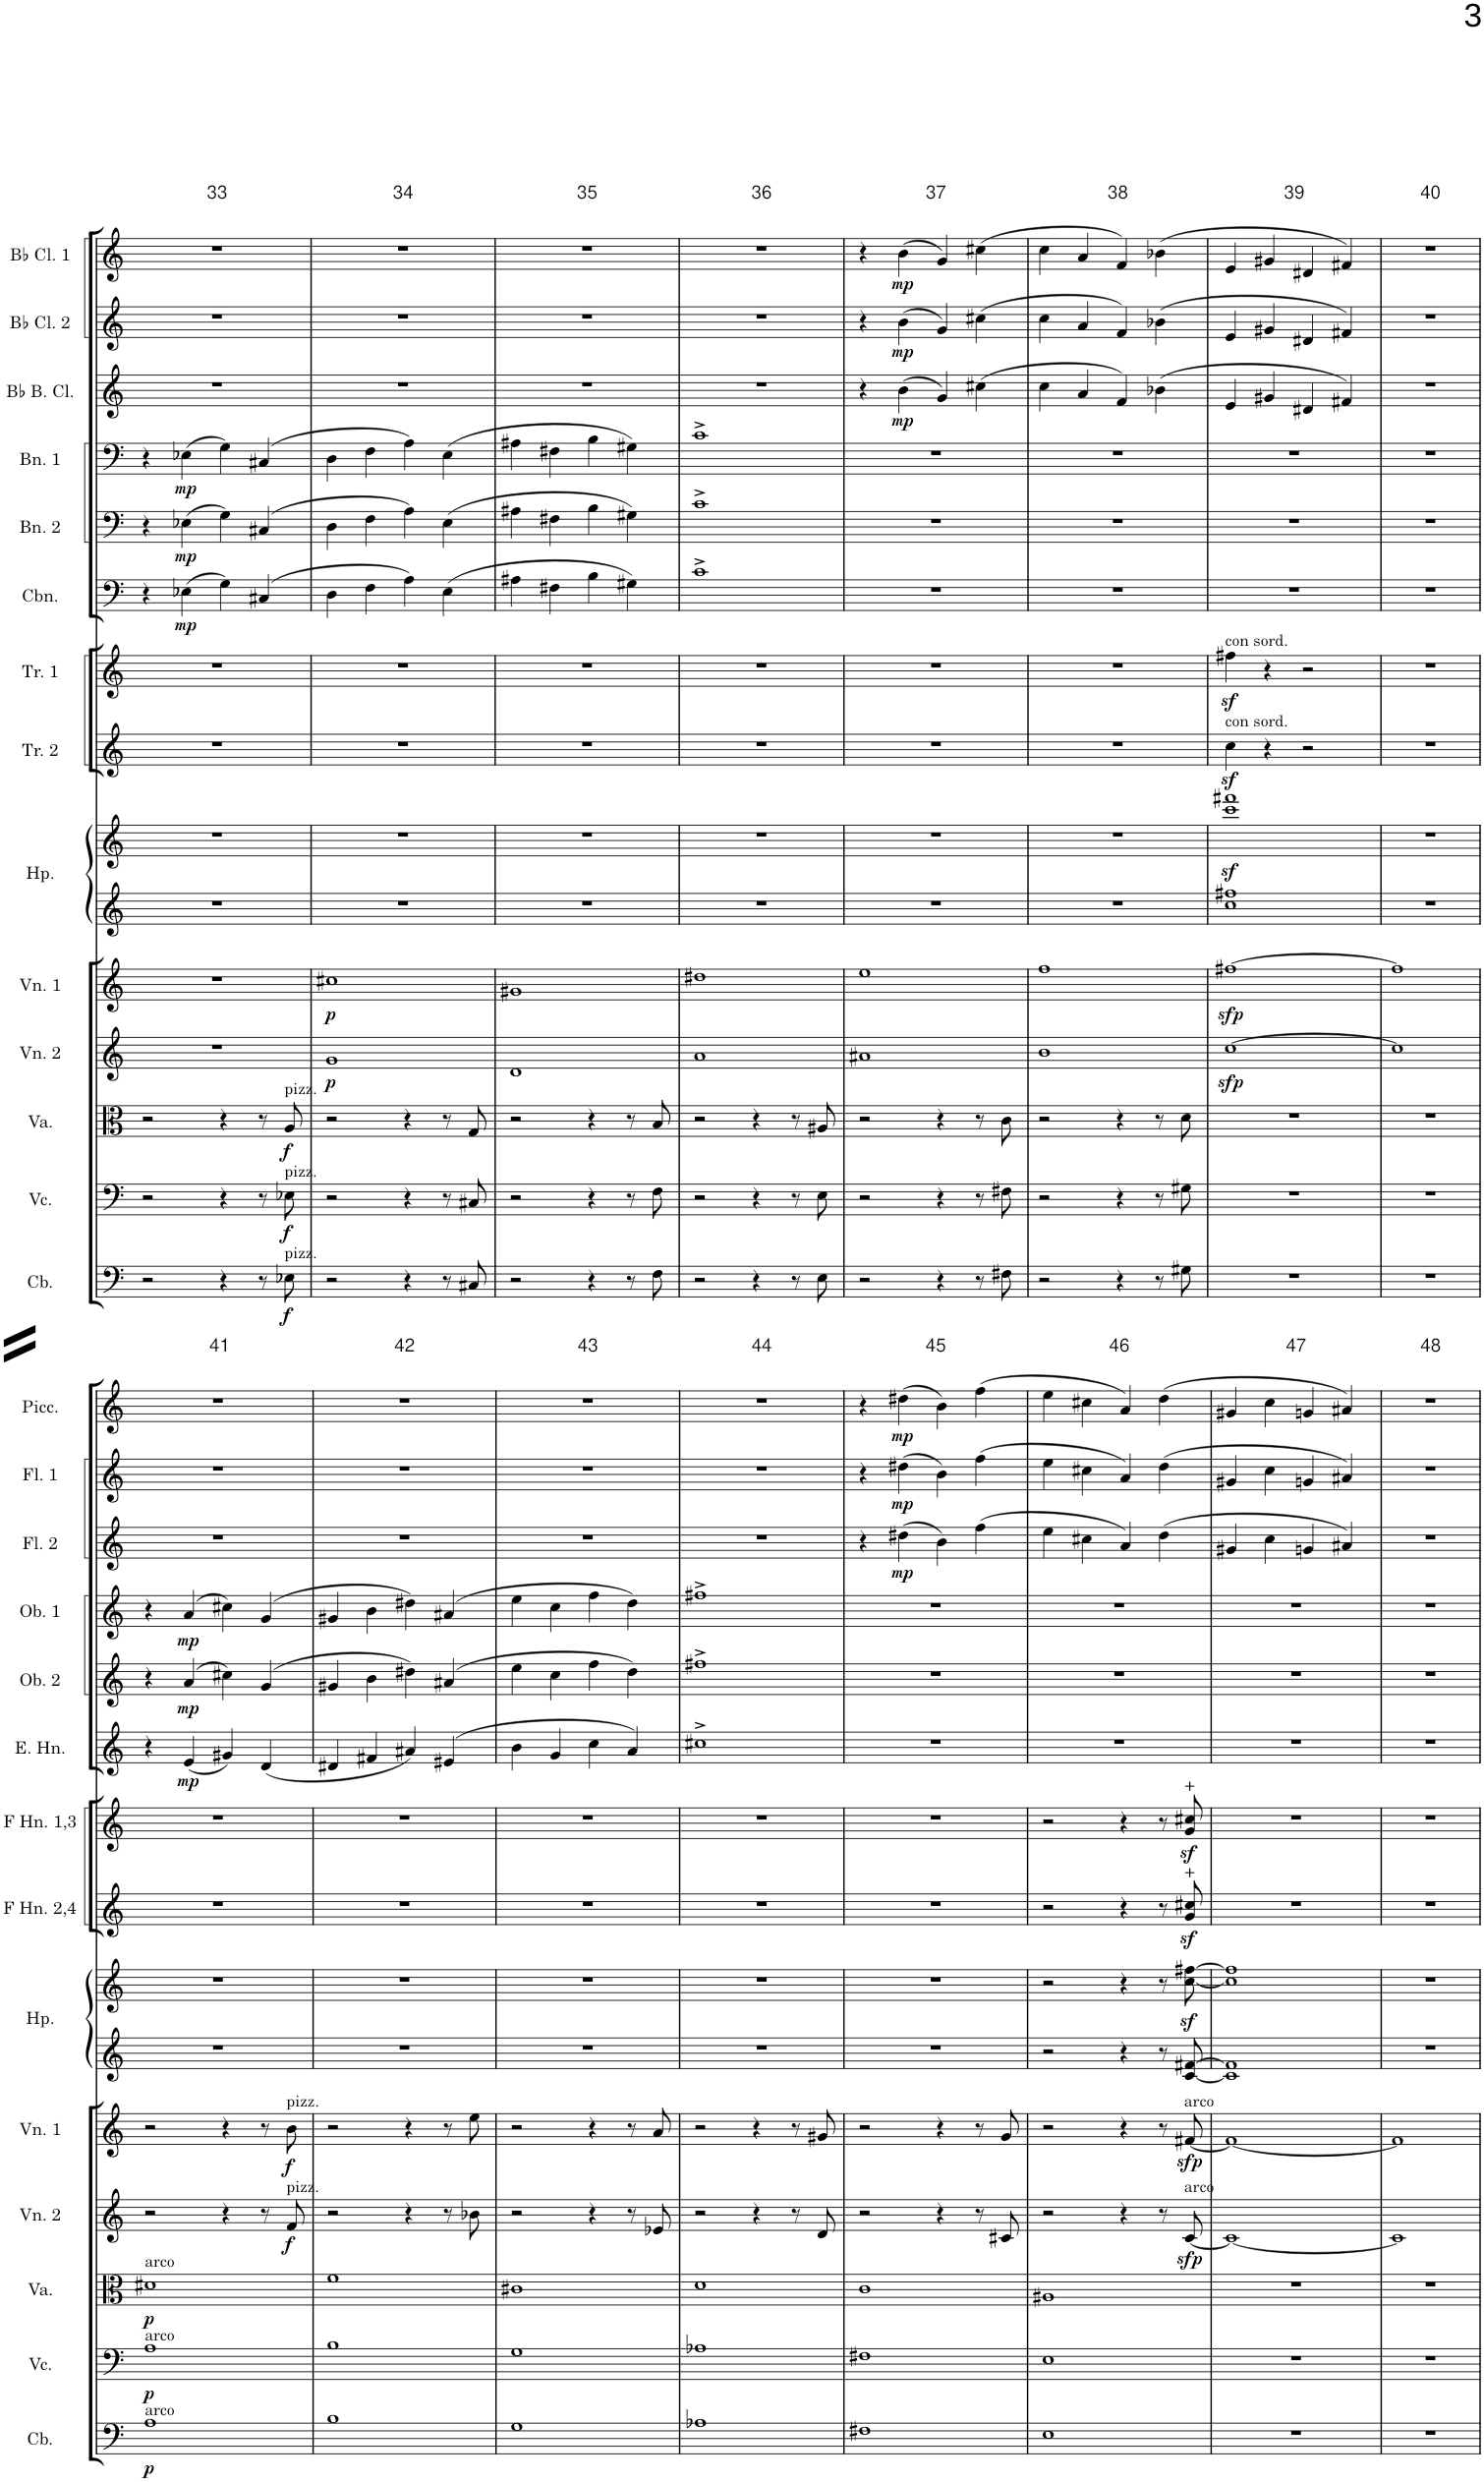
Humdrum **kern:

**kern	**dynam	**kern	**dynam	**kern	**dynam	**kern	**dynam	**kern	**dynam	**kern	**kern	**kern	**kern	**kern	**kern	**kern	**dynam	**kern	**dynam	**kern	**dynam	**kern	**dynam	**kern	**dynam	**kern	**dynam	**kern	**dynam	**kern	**dynam	**kern	**dynam	**kern	**dynam	**kern	**dynam	**kern	**dynam
*part22	*part22	*part21	*part21	*part20	*part20	*part19	*part19	*part18	*part18	*part17	*part17	*part16	*part15	*part14	*part13	*part12	*part12	*part11	*part11	*part10	*part10	*part9	*part9	*part8	*part8	*part7	*part7	*part6	*part6	*part5	*part5	*part4	*part4	*part3	*part3	*part2	*part2	*part1	*part1
*staff23	*staff23	*staff22	*staff22	*staff21	*staff21	*staff20	*staff20	*staff19	*staff19	*staff18	*staff17	*staff16	*staff15	*staff14	*staff13	*staff12	*staff12	*staff11	*staff11	*staff10	*staff10	*staff9	*staff9	*staff8	*staff8	*staff7	*staff7	*staff6	*staff6	*staff5	*staff5	*staff4	*staff4	*staff3	*staff3	*staff2	*staff2	*staff1	*staff1
*I"Contrabass	*	*I"Violoncello	*	*I"Viola	*	*I"Violin 2	*	*I"Violin 1	*	*I"Harp	*	*I"Trumpet 2	*I"Trumpet 1	*I"Horn in F 2,4	*I"Horn in F 1,3	*I"Contrabassoon	*	*I"Bassoon 2	*	*I"Bassoon 1	*	*I"Bb Bass Clarinet	*	*I"Bb Clarinet 2	*	*I"Bb Clarinet 1	*	*I"English Horn	*	*I"Oboe 2	*	*I"Oboe 1	*	*I"Flute 2	*	*I"Flute 1	*	*I"Piccolo	*
*I'Cb.	*	*I'Vc.	*	*I'Va.	*	*I'Vn. 2	*	*I'Vn. 1	*	*I'Hp.	*	*I'Tr. 2	*I'Tr. 1	*	*	*I'Cbn.	*	*I'Bn. 2	*	*I'Bn. 1	*	*I'Bb B. Cl.	*	*I'Bb Cl. 2	*	*I'Bb Cl. 1	*	*I'E. Hn.	*	*I'Ob. 2	*	*I'Ob. 1	*	*I'Fl. 2	*	*I'Fl. 1	*	*I'Picc.	*
!!LO:PB:g=z
*clefF4	*	*clefF4	*	*clefC3	*	*clefG2	*	*clefG2	*	*clefG2	*clefG2	*clefG2	*clefG2	*clefG2	*clefG2	*clefF4	*	*clefF4	*	*clefF4	*	*clefG2	*	*clefG2	*	*clefG2	*	*clefG2	*	*clefG2	*	*clefG2	*	*clefG2	*	*clefG2	*	*clefG2	*
*Trd7c12	*	*	*	*	*	*	*	*	*	*	*	*Trd1c2	*Trd1c2	*Trd4c7	*Trd4c7	*Trd7c12	*	*	*	*	*	*Trd8c14	*	*Trd1c2	*	*Trd1c2	*	*Trd4c7	*	*	*	*	*	*	*	*	*	*Trd-7c-12	*
*k[]	*	*k[]	*	*k[]	*	*k[]	*	*k[]	*	*k[]	*k[]	*k[]	*k[]	*k[]	*k[]	*k[]	*	*k[]	*	*k[]	*	*k[]	*	*k[]	*	*k[]	*	*k[]	*	*k[]	*	*k[]	*	*k[]	*	*k[]	*	*k[]	*
*M2/2	*	*M2/2	*	*M2/2	*	*M2/2	*	*M2/2	*	*M2/2	*M2/2	*M2/2	*M2/2	*M2/2	*M2/2	*M2/2	*	*M2/2	*	*M2/2	*	*M2/2	*	*M2/2	*	*M2/2	*	*M2/2	*	*M2/2	*	*M2/2	*	*M2/2	*	*M2/2	*	*M2/2	*
=33	=33	=33	=33	=33	=33	=33	=33	=33	=33	=33	=33	=33	=33	=33	=33	=33	=33	=33	=33	=33	=33	=33	=33	=33	=33	=33	=33	=33	=33	=33	=33	=33	=33	=33	=33	=33	=33	=33	=33
2r	.	2r	.	2r	.	1r	.	1r	.	1r	1r	1r	1r	1r	1r	4r	.	4r	.	4r	.	1r	.	1r	.	1r	.	1r	.	1r	.	1r	.	1r	.	1r	.	1r	.
!	!	!	!	!	!	!	!	!	!	!	!	!	!	!	!	!	!LO:DY:b	!	!LO:DY:b	!	!LO:DY:b	!	!	!	!	!	!	!	!	!	!	!	!	!	!	!	!	!	!
.	.	.	.	.	.	.	.	.	.	.	.	.	.	.	.	(4E-X\	mp	(4E-X\	mp	(4E-X\	mp	.	.	.	.	.	.	.	.	.	.	.	.	.	.	.	.	.	.
4r	.	4r	.	4r	.	.	.	.	.	.	.	.	.	.	.	4G\)	.	4G\)	.	4G\)	.	.	.	.	.	.	.	.	.	.	.	.	.	.	.	.	.	.	.
8r	.	8r	.	8r	.	.	.	.	.	.	.	.	.	.	.	(4C#X/	.	(4C#X/	.	(4C#X/	.	.	.	.	.	.	.	.	.	.	.	.	.	.	.	.	.	.	.
!	!	!	!	!LO:TX:a:t=pizz.	!	!	!	!	!	!	!	!	!	!	!	!	!	!	!	!	!	!	!	!	!	!	!	!	!	!	!	!	!	!	!	!	!	!	!
!	!	!LO:TX:a:t=pizz.	!	!	!	!	!	!	!	!	!	!	!	!	!	!	!	!	!	!	!	!	!	!	!	!	!	!	!	!	!	!	!	!	!	!	!	!	!
!LO:TX:a:t=pizz.	!	!	!	!	!	!	!	!	!	!	!	!	!	!	!	!	!	!	!	!	!	!	!	!	!	!	!	!	!	!	!	!	!	!	!	!	!	!	!
!	!LO:DY:b	!	!LO:DY:b	!	!LO:DY:b	!	!	!	!	!	!	!	!	!	!	!	!	!	!	!	!	!	!	!	!	!	!	!	!	!	!	!	!	!	!	!	!	!	!
8E-X\	f	8E-X\	f	8A/	f	.	.	.	.	.	.	.	.	.	.	.	.	.	.	.	.	.	.	.	.	.	.	.	.	.	.	.	.	.	.	.	.	.	.
=34	=34	=34	=34	=34	=34	=34	=34	=34	=34	=34	=34	=34	=34	=34	=34	=34	=34	=34	=34	=34	=34	=34	=34	=34	=34	=34	=34	=34	=34	=34	=34	=34	=34	=34	=34	=34	=34	=34	=34
!	!	!	!	!	!	!	!LO:DY:b	!	!LO:DY:b	!	!	!	!	!	!	!	!	!	!	!	!	!	!	!	!	!	!	!	!	!	!	!	!	!	!	!	!	!	!
2r	.	2r	.	2r	.	1g	p	1cc#X	p	1r	1r	1r	1r	1r	1r	4D\	.	4D\	.	4D\	.	1r	.	1r	.	1r	.	1r	.	1r	.	1r	.	1r	.	1r	.	1r	.
.	.	.	.	.	.	.	.	.	.	.	.	.	.	.	.	4F\	.	4F\	.	4F\	.	.	.	.	.	.	.	.	.	.	.	.	.	.	.	.	.	.	.
4r	.	4r	.	4r	.	.	.	.	.	.	.	.	.	.	.	4A\)	.	4A\)	.	4A\)	.	.	.	.	.	.	.	.	.	.	.	.	.	.	.	.	.	.	.
8r	.	8r	.	8r	.	.	.	.	.	.	.	.	.	.	.	(4E\	.	(4E\	.	(4E\	.	.	.	.	.	.	.	.	.	.	.	.	.	.	.	.	.	.	.
8C#X/	.	8C#X/	.	8G/	.	.	.	.	.	.	.	.	.	.	.	.	.	.	.	.	.	.	.	.	.	.	.	.	.	.	.	.	.	.	.	.	.	.	.
=35	=35	=35	=35	=35	=35	=35	=35	=35	=35	=35	=35	=35	=35	=35	=35	=35	=35	=35	=35	=35	=35	=35	=35	=35	=35	=35	=35	=35	=35	=35	=35	=35	=35	=35	=35	=35	=35	=35	=35
2r	.	2r	.	2r	.	1d	.	1g#X	.	1r	1r	1r	1r	1r	1r	4A#X\	.	4A#X\	.	4A#X\	.	1r	.	1r	.	1r	.	1r	.	1r	.	1r	.	1r	.	1r	.	1r	.
.	.	.	.	.	.	.	.	.	.	.	.	.	.	.	.	4F#X\	.	4F#X\	.	4F#X\	.	.	.	.	.	.	.	.	.	.	.	.	.	.	.	.	.	.	.
4r	.	4r	.	4r	.	.	.	.	.	.	.	.	.	.	.	4B\	.	4B\	.	4B\	.	.	.	.	.	.	.	.	.	.	.	.	.	.	.	.	.	.	.
8r	.	8r	.	8r	.	.	.	.	.	.	.	.	.	.	.	4G#X\)	.	4G#X\)	.	4G#X\)	.	.	.	.	.	.	.	.	.	.	.	.	.	.	.	.	.	.	.
8F\	.	8F\	.	8B/	.	.	.	.	.	.	.	.	.	.	.	.	.	.	.	.	.	.	.	.	.	.	.	.	.	.	.	.	.	.	.	.	.	.	.
=36	=36	=36	=36	=36	=36	=36	=36	=36	=36	=36	=36	=36	=36	=36	=36	=36	=36	=36	=36	=36	=36	=36	=36	=36	=36	=36	=36	=36	=36	=36	=36	=36	=36	=36	=36	=36	=36	=36	=36
2r	.	2r	.	2r	.	1a	.	1dd#X	.	1r	1r	1r	1r	1r	1r	1c^	.	1c^	.	1c^	.	1r	.	1r	.	1r	.	1r	.	1r	.	1r	.	1r	.	1r	.	1r	.
4r	.	4r	.	4r	.	.	.	.	.	.	.	.	.	.	.	.	.	.	.	.	.	.	.	.	.	.	.	.	.	.	.	.	.	.	.	.	.	.	.
8r	.	8r	.	8r	.	.	.	.	.	.	.	.	.	.	.	.	.	.	.	.	.	.	.	.	.	.	.	.	.	.	.	.	.	.	.	.	.	.	.
8E\	.	8E\	.	8A#X/	.	.	.	.	.	.	.	.	.	.	.	.	.	.	.	.	.	.	.	.	.	.	.	.	.	.	.	.	.	.	.	.	.	.	.
=37	=37	=37	=37	=37	=37	=37	=37	=37	=37	=37	=37	=37	=37	=37	=37	=37	=37	=37	=37	=37	=37	=37	=37	=37	=37	=37	=37	=37	=37	=37	=37	=37	=37	=37	=37	=37	=37	=37	=37
2r	.	2r	.	2r	.	1a#X	.	1ee	.	1r	1r	1r	1r	1r	1r	1r	.	1r	.	1r	.	4r	.	4r	.	4r	.	1r	.	1r	.	1r	.	1r	.	1r	.	1r	.
!	!	!	!	!	!	!	!	!	!	!	!	!	!	!	!	!	!	!	!	!	!	!	!LO:DY:b	!	!LO:DY:b	!	!LO:DY:b	!	!	!	!	!	!	!	!	!	!	!	!
.	.	.	.	.	.	.	.	.	.	.	.	.	.	.	.	.	.	.	.	.	.	(4b\	mp	(4b\	mp	(4b\	mp	.	.	.	.	.	.	.	.	.	.	.	.
4r	.	4r	.	4r	.	.	.	.	.	.	.	.	.	.	.	.	.	.	.	.	.	4g/)	.	4g/)	.	4g/)	.	.	.	.	.	.	.	.	.	.	.	.	.
8r	.	8r	.	8r	.	.	.	.	.	.	.	.	.	.	.	.	.	.	.	.	.	(4cc#X\	.	(4cc#X\	.	(4cc#X\	.	.	.	.	.	.	.	.	.	.	.	.	.
8F#X\	.	8F#X\	.	8c\	.	.	.	.	.	.	.	.	.	.	.	.	.	.	.	.	.	.	.	.	.	.	.	.	.	.	.	.	.	.	.	.	.	.	.
=38	=38	=38	=38	=38	=38	=38	=38	=38	=38	=38	=38	=38	=38	=38	=38	=38	=38	=38	=38	=38	=38	=38	=38	=38	=38	=38	=38	=38	=38	=38	=38	=38	=38	=38	=38	=38	=38	=38	=38
2r	.	2r	.	2r	.	1b	.	1ff	.	1r	1r	1r	1r	1r	1r	1r	.	1r	.	1r	.	4cc\	.	4cc\	.	4cc\	.	1r	.	1r	.	1r	.	1r	.	1r	.	1r	.
.	.	.	.	.	.	.	.	.	.	.	.	.	.	.	.	.	.	.	.	.	.	4a/	.	4a/	.	4a/	.	.	.	.	.	.	.	.	.	.	.	.	.
4r	.	4r	.	4r	.	.	.	.	.	.	.	.	.	.	.	.	.	.	.	.	.	4f/)	.	4f/)	.	4f/)	.	.	.	.	.	.	.	.	.	.	.	.	.
8r	.	8r	.	8r	.	.	.	.	.	.	.	.	.	.	.	.	.	.	.	.	.	(4b-X\	.	(4b-X\	.	(4b-X\	.	.	.	.	.	.	.	.	.	.	.	.	.
8G#X\	.	8G#X\	.	8d\	.	.	.	.	.	.	.	.	.	.	.	.	.	.	.	.	.	.	.	.	.	.	.	.	.	.	.	.	.	.	.	.	.	.	.
=39	=39	=39	=39	=39	=39	=39	=39	=39	=39	=39	=39	=39	=39	=39	=39	=39	=39	=39	=39	=39	=39	=39	=39	=39	=39	=39	=39	=39	=39	=39	=39	=39	=39	=39	=39	=39	=39	=39	=39
!	!	!	!	!	!	!	!	!	!	!	!	!	!LO:TX:a:t=con sord.	!	!	!	!	!	!	!	!	!	!	!	!	!	!	!	!	!	!	!	!	!	!	!	!	!	!
!	!	!	!	!	!	!	!	!	!	!	!	!LO:TX:a:t=con sord.	!	!	!	!	!	!	!	!	!	!	!	!	!	!	!	!	!	!	!	!	!	!	!	!	!	!	!
!	!	!	!	!	!	!	!LO:DY:b	!	!LO:DY:b	!	!	!	!	!	!	!	!	!	!	!	!	!	!	!	!	!	!	!	!	!	!	!	!	!	!	!	!	!	!
1r	.	1r	.	1r	.	[1cc	sfp	[1ff#X	sfp	1cc 1ff#X	1cccz< 1fff#Xz<	4ccz<\	4ff#Xz<\	1r	1r	1r	.	1r	.	1r	.	4e/	.	4e/	.	4e/	.	1r	.	1r	.	1r	.	1r	.	1r	.	1r	.
.	.	.	.	.	.	.	.	.	.	.	.	4r	4r	.	.	.	.	.	.	.	.	4g#X/	.	4g#X/	.	4g#X/	.	.	.	.	.	.	.	.	.	.	.	.	.
.	.	.	.	.	.	.	.	.	.	.	.	2r	2r	.	.	.	.	.	.	.	.	4d#X/	.	4d#X/	.	4d#X/	.	.	.	.	.	.	.	.	.	.	.	.	.
.	.	.	.	.	.	.	.	.	.	.	.	.	.	.	.	.	.	.	.	.	.	4f#X/)	.	4f#X/)	.	4f#X/)	.	.	.	.	.	.	.	.	.	.	.	.	.
=40	=40	=40	=40	=40	=40	=40	=40	=40	=40	=40	=40	=40	=40	=40	=40	=40	=40	=40	=40	=40	=40	=40	=40	=40	=40	=40	=40	=40	=40	=40	=40	=40	=40	=40	=40	=40	=40	=40	=40
1r	.	1r	.	1r	.	1cc]	.	1ff#]	.	1r	1r	1r	1r	1r	1r	1r	.	1r	.	1r	.	1r	.	1r	.	1r	.	1r	.	1r	.	1r	.	1r	.	1r	.	1r	.
!!LO:LB:g=z
=41	=41	=41	=41	=41	=41	=41	=41	=41	=41	=41	=41	=41	=41	=41	=41	=41	=41	=41	=41	=41	=41	=41	=41	=41	=41	=41	=41	=41	=41	=41	=41	=41	=41	=41	=41	=41	=41	=41	=41
!	!	!	!	!LO:TX:a:t=arco	!	!	!	!	!	!	!	!	!	!	!	!	!	!	!	!	!	!	!	!	!	!	!	!	!	!	!	!	!	!	!	!	!	!	!
!	!	!LO:TX:a:t=arco	!	!	!	!	!	!	!	!	!	!	!	!	!	!	!	!	!	!	!	!	!	!	!	!	!	!	!	!	!	!	!	!	!	!	!	!	!
!LO:TX:a:t=arco	!	!	!	!	!	!	!	!	!	!	!	!	!	!	!	!	!	!	!	!	!	!	!	!	!	!	!	!	!	!	!	!	!	!	!	!	!	!	!
!	!LO:DY:b	!	!LO:DY:b	!	!LO:DY:b	!	!	!	!	!	!	!	!	!	!	!	!	!	!	!	!	!	!	!	!	!	!	!	!	!	!	!	!	!	!	!	!	!	!
1A	p	1A	p	1d#X	p	2r	.	2r	.	1r	1r	1r	1r	1r	1r	1r	.	1r	.	1r	.	1r	.	1r	.	1r	.	4r	.	4r	.	4r	.	1r	.	1r	.	1r	.
!	!	!	!	!	!	!	!	!	!	!	!	!	!	!	!	!	!	!	!	!	!	!	!	!	!	!	!	!	!LO:DY:b	!	!LO:DY:b	!	!LO:DY:b	!	!	!	!	!	!
.	.	.	.	.	.	.	.	.	.	.	.	.	.	.	.	.	.	.	.	.	.	.	.	.	.	.	.	(4e/	mp	(4a/	mp	(4a/	mp	.	.	.	.	.	.
.	.	.	.	.	.	4r	.	4r	.	.	.	.	.	.	.	.	.	.	.	.	.	.	.	.	.	.	.	4g#X/)	.	4cc#X\)	.	4cc#X\)	.	.	.	.	.	.	.
.	.	.	.	.	.	8r	.	8r	.	.	.	.	.	.	.	.	.	.	.	.	.	.	.	.	.	.	.	(4d/	.	(4g/	.	(4g/	.	.	.	.	.	.	.
!	!	!	!	!	!	!	!	!LO:TX:a:t=pizz.	!	!	!	!	!	!	!	!	!	!	!	!	!	!	!	!	!	!	!	!	!	!	!	!	!	!	!	!	!	!	!
!	!	!	!	!	!	!LO:TX:a:t=pizz.	!	!	!	!	!	!	!	!	!	!	!	!	!	!	!	!	!	!	!	!	!	!	!	!	!	!	!	!	!	!	!	!	!
!	!	!	!	!	!	!	!LO:DY:b	!	!LO:DY:b	!	!	!	!	!	!	!	!	!	!	!	!	!	!	!	!	!	!	!	!	!	!	!	!	!	!	!	!	!	!
.	.	.	.	.	.	8f/	f	8b\	f	.	.	.	.	.	.	.	.	.	.	.	.	.	.	.	.	.	.	.	.	.	.	.	.	.	.	.	.	.	.
=42	=42	=42	=42	=42	=42	=42	=42	=42	=42	=42	=42	=42	=42	=42	=42	=42	=42	=42	=42	=42	=42	=42	=42	=42	=42	=42	=42	=42	=42	=42	=42	=42	=42	=42	=42	=42	=42	=42	=42
1B	.	1B	.	1f	.	2r	.	2r	.	1r	1r	1r	1r	1r	1r	1r	.	1r	.	1r	.	1r	.	1r	.	1r	.	4d#X/	.	4g#X/	.	4g#X/	.	1r	.	1r	.	1r	.
.	.	.	.	.	.	.	.	.	.	.	.	.	.	.	.	.	.	.	.	.	.	.	.	.	.	.	.	4f#X/	.	4b\	.	4b\	.	.	.	.	.	.	.
.	.	.	.	.	.	4r	.	4r	.	.	.	.	.	.	.	.	.	.	.	.	.	.	.	.	.	.	.	4a#X/)	.	4dd#X\)	.	4dd#X\)	.	.	.	.	.	.	.
.	.	.	.	.	.	8r	.	8r	.	.	.	.	.	.	.	.	.	.	.	.	.	.	.	.	.	.	.	(4e#X/	.	(4a#X/	.	(4a#X/	.	.	.	.	.	.	.
.	.	.	.	.	.	8b-X\	.	8ee\	.	.	.	.	.	.	.	.	.	.	.	.	.	.	.	.	.	.	.	.	.	.	.	.	.	.	.	.	.	.	.
=43	=43	=43	=43	=43	=43	=43	=43	=43	=43	=43	=43	=43	=43	=43	=43	=43	=43	=43	=43	=43	=43	=43	=43	=43	=43	=43	=43	=43	=43	=43	=43	=43	=43	=43	=43	=43	=43	=43	=43
1G	.	1G	.	1c#X	.	2r	.	2r	.	1r	1r	1r	1r	1r	1r	1r	.	1r	.	1r	.	1r	.	1r	.	1r	.	4b\	.	4ee\	.	4ee\	.	1r	.	1r	.	1r	.
.	.	.	.	.	.	.	.	.	.	.	.	.	.	.	.	.	.	.	.	.	.	.	.	.	.	.	.	4g/	.	4cc\	.	4cc\	.	.	.	.	.	.	.
.	.	.	.	.	.	4r	.	4r	.	.	.	.	.	.	.	.	.	.	.	.	.	.	.	.	.	.	.	4cc\	.	4ff\	.	4ff\	.	.	.	.	.	.	.
.	.	.	.	.	.	8r	.	8r	.	.	.	.	.	.	.	.	.	.	.	.	.	.	.	.	.	.	.	4a/)	.	4dd\)	.	4dd\)	.	.	.	.	.	.	.
.	.	.	.	.	.	8e-X/	.	8a/	.	.	.	.	.	.	.	.	.	.	.	.	.	.	.	.	.	.	.	.	.	.	.	.	.	.	.	.	.	.	.
=44	=44	=44	=44	=44	=44	=44	=44	=44	=44	=44	=44	=44	=44	=44	=44	=44	=44	=44	=44	=44	=44	=44	=44	=44	=44	=44	=44	=44	=44	=44	=44	=44	=44	=44	=44	=44	=44	=44	=44
1A-X	.	1A-X	.	1d	.	2r	.	2r	.	1r	1r	1r	1r	1r	1r	1r	.	1r	.	1r	.	1r	.	1r	.	1r	.	1cc#X^	.	1ff#X^	.	1ff#X^	.	1r	.	1r	.	1r	.
.	.	.	.	.	.	4r	.	4r	.	.	.	.	.	.	.	.	.	.	.	.	.	.	.	.	.	.	.	.	.	.	.	.	.	.	.	.	.	.	.
.	.	.	.	.	.	8r	.	8r	.	.	.	.	.	.	.	.	.	.	.	.	.	.	.	.	.	.	.	.	.	.	.	.	.	.	.	.	.	.	.
.	.	.	.	.	.	8d/	.	8g#X/	.	.	.	.	.	.	.	.	.	.	.	.	.	.	.	.	.	.	.	.	.	.	.	.	.	.	.	.	.	.	.
=45	=45	=45	=45	=45	=45	=45	=45	=45	=45	=45	=45	=45	=45	=45	=45	=45	=45	=45	=45	=45	=45	=45	=45	=45	=45	=45	=45	=45	=45	=45	=45	=45	=45	=45	=45	=45	=45	=45	=45
1F#X	.	1F#X	.	1c	.	2r	.	2r	.	1r	1r	1r	1r	1r	1r	1r	.	1r	.	1r	.	1r	.	1r	.	1r	.	1r	.	1r	.	1r	.	4r	.	4r	.	4r	.
!	!	!	!	!	!	!	!	!	!	!	!	!	!	!	!	!	!	!	!	!	!	!	!	!	!	!	!	!	!	!	!	!	!	!	!LO:DY:b	!	!LO:DY:b	!	!LO:DY:b
.	.	.	.	.	.	.	.	.	.	.	.	.	.	.	.	.	.	.	.	.	.	.	.	.	.	.	.	.	.	.	.	.	.	(4dd#X\	mp	(4dd#X\	mp	(4dd#X\	mp
.	.	.	.	.	.	4r	.	4r	.	.	.	.	.	.	.	.	.	.	.	.	.	.	.	.	.	.	.	.	.	.	.	.	.	4b\)	.	4b\)	.	4b\)	.
.	.	.	.	.	.	8r	.	8r	.	.	.	.	.	.	.	.	.	.	.	.	.	.	.	.	.	.	.	.	.	.	.	.	.	(4ff\	.	(4ff\	.	(4ff\	.
.	.	.	.	.	.	8c#X/	.	8g/	.	.	.	.	.	.	.	.	.	.	.	.	.	.	.	.	.	.	.	.	.	.	.	.	.	.	.	.	.	.	.
=46	=46	=46	=46	=46	=46	=46	=46	=46	=46	=46	=46	=46	=46	=46	=46	=46	=46	=46	=46	=46	=46	=46	=46	=46	=46	=46	=46	=46	=46	=46	=46	=46	=46	=46	=46	=46	=46	=46	=46
1E	.	1E	.	1A#X	.	2r	.	2r	.	2r	2r	1r	1r	2r	2r	1r	.	1r	.	1r	.	1r	.	1r	.	1r	.	1r	.	1r	.	1r	.	4ee\	.	4ee\	.	4ee\	.
.	.	.	.	.	.	.	.	.	.	.	.	.	.	.	.	.	.	.	.	.	.	.	.	.	.	.	.	.	.	.	.	.	.	4cc#X\	.	4cc#X\	.	4cc#X\	.
.	.	.	.	.	.	4r	.	4r	.	4r	4r	.	.	4r	4r	.	.	.	.	.	.	.	.	.	.	.	.	.	.	.	.	.	.	4a/)	.	4a/)	.	4a/)	.
.	.	.	.	.	.	8r	.	8r	.	8r	8r	.	.	8r	8r	.	.	.	.	.	.	.	.	.	.	.	.	.	.	.	.	.	.	(4dd\	.	(4dd\	.	(4dd\	.
!	!	!	!	!	!	!	!	!LO:TX:a:t=arco	!	!	!	!	!	!	!	!	!	!	!	!	!	!	!	!	!	!	!	!	!	!	!	!	!	!	!	!	!	!	!
!	!	!	!	!	!	!LO:TX:a:t=arco	!	!	!	!	!	!	!	!	!	!	!	!	!	!	!	!	!	!	!	!	!	!	!	!	!	!	!	!	!	!	!	!	!
!	!	!	!	!	!	!	!LO:DY:b	!	!LO:DY:b	!	!	!	!	!	!	!	!	!	!	!	!	!	!	!	!	!	!	!	!	!	!	!	!	!	!	!	!	!	!
.	.	.	.	.	.	[8c/	sfp	[8f#X/	sfp	[8c/ [8f#X/	[8cc\z< [8ff#X\z<	.	.	8g/z< 8cc#X/z<	8g/z< 8cc#X/z<	.	.	.	.	.	.	.	.	.	.	.	.	.	.	.	.	.	.	.	.	.	.	.	.
=47	=47	=47	=47	=47	=47	=47	=47	=47	=47	=47	=47	=47	=47	=47	=47	=47	=47	=47	=47	=47	=47	=47	=47	=47	=47	=47	=47	=47	=47	=47	=47	=47	=47	=47	=47	=47	=47	=47	=47
1r	.	1r	.	1r	.	1c_	.	1f#_	.	1c] 1f#]	1cc] 1ff#]	1r	1r	1r	1r	1r	.	1r	.	1r	.	1r	.	1r	.	1r	.	1r	.	1r	.	1r	.	4g#X/	.	4g#X/	.	4g#X/	.
.	.	.	.	.	.	.	.	.	.	.	.	.	.	.	.	.	.	.	.	.	.	.	.	.	.	.	.	.	.	.	.	.	.	4cc\	.	4cc\	.	4cc\	.
.	.	.	.	.	.	.	.	.	.	.	.	.	.	.	.	.	.	.	.	.	.	.	.	.	.	.	.	.	.	.	.	.	.	4gn/	.	4gn/	.	4gn/	.
.	.	.	.	.	.	.	.	.	.	.	.	.	.	.	.	.	.	.	.	.	.	.	.	.	.	.	.	.	.	.	.	.	.	4a#X/)	.	4a#X/)	.	4a#X/)	.
=48	=48	=48	=48	=48	=48	=48	=48	=48	=48	=48	=48	=48	=48	=48	=48	=48	=48	=48	=48	=48	=48	=48	=48	=48	=48	=48	=48	=48	=48	=48	=48	=48	=48	=48	=48	=48	=48	=48	=48
1r	.	1r	.	1r	.	1c]	.	1f#]	.	1r	1r	1r	1r	1r	1r	1r	.	1r	.	1r	.	1r	.	1r	.	1r	.	1r	.	1r	.	1r	.	1r	.	1r	.	1r	.
=	=	=	=	=	=	=	=	=	=	=	=	=	=	=	=	=	=	=	=	=	=	=	=	=	=	=	=	=	=	=	=	=	=	=	=	=	=	=	=
*-	*-	*-	*-	*-	*-	*-	*-	*-	*-	*-	*-	*-	*-	*-	*-	*-	*-	*-	*-	*-	*-	*-	*-	*-	*-	*-	*-	*-	*-	*-	*-	*-	*-	*-	*-	*-	*-	*-	*-
